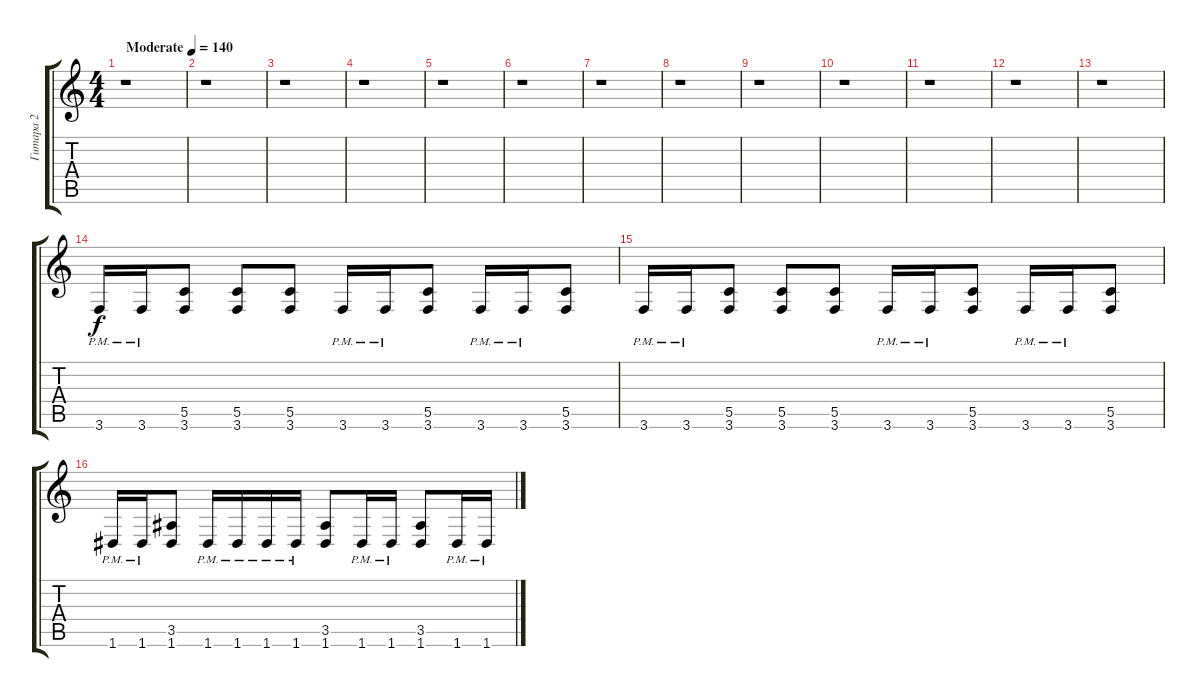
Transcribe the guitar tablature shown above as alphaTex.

\track ("Гитара 2" "Гитара 2") {instrument overdrivenguitar}
\staff {score tabs}
\tuning (D4 A3 F3 C3 G2 D2) {hide}
\ts (4 4)
\tempo (140 "Moderate")
\clef g2
\ks c
r.1{dy f instrument overdrivenguitar} |
r.1 |
r.1 |
r.1 |
r.1 |
r.1 |
r.1 |
r.1 |
r.1 |
r.1 |
r.1 |
r.1 |
r.1 |
3.6{pm}.16 3.6{pm}.16 (5.5 3.6).8 (5.5 3.6).8 (5.5 3.6).8 3.6{pm}.16 3.6{pm}.16 (5.5 3.6).8 3.6{pm}.16 3.6{pm}.16 (5.5 3.6).8 |
3.6{pm}.16 3.6{pm}.16 (5.5 3.6).8 (5.5 3.6).8 (5.5 3.6).8 3.6{pm}.16 3.6{pm}.16 (5.5 3.6).8 3.6{pm}.16 3.6{pm}.16 (5.5 3.6).8 |
1.6{pm}.16 1.6{pm}.16 (3.5 1.6).8 1.6{pm}.16 1.6{pm}.16 1.6{pm}.16 1.6{pm}.16 (3.5 1.6).8 1.6{pm}.16 1.6{pm}.16 (3.5 1.6).8 1.6{pm}.16 1.6{pm}.16
